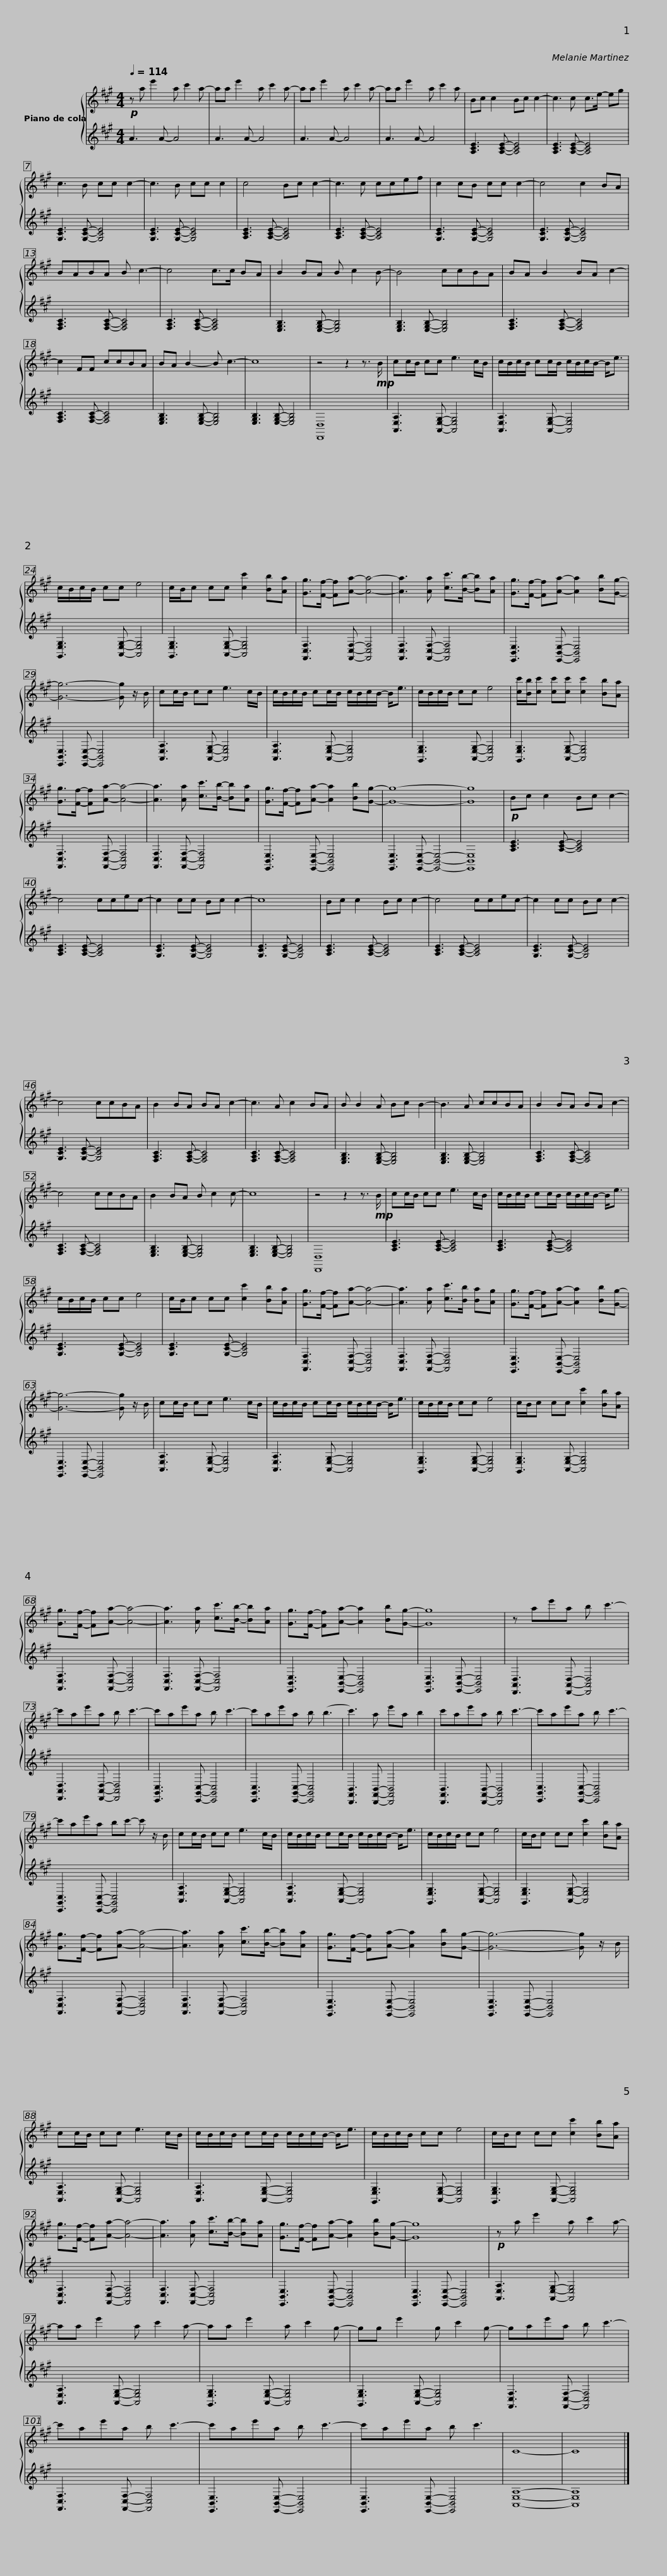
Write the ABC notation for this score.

X:1
%%score { 1 | 2 }
L:1/8
Q:1/4=114
M:4/4
I:linebreak $
K:A
V:1 treble
V:2 treble
V:1
!p! z a e'2 a c'2 a- | aa e'2 a c'2 a- | aa e'2 a c'2 a- | aa e'2 a c'2 a |$ Bc c2 Bc c2- | %5
 c3 c c>e- eg | c3 B cc c2- | c3 B cc c2 | c4 Bc c2- | c3 c ccef |$ %10
 c2 cB cc c2- | c4 c2 BA | BABA B c3- | c4 c>c BA | B2 BA B c2 B- | %15
 B4 ccBA |$ BA B2 BA c2- | c2 FF ccBA | BA B2- B c3- | c8 | %20
 z4 z2 z3/2!mp! B/ | cc/B/ cc e3 c/B/ |$ c/B/c/B/ cc/B/ c/B/c/B/- B<e | c/B/c/B/ cc e4 | c/B/c cc [cc']2 [Bb][Aa] | %25
 [Gg]>[Ff]- [Ff][Aa]- [Aa]4- |$ [Aa]3 [Aa] [cc']>[Bb]- [Bb][Aa] | [Gg]>[Ff]- [Ff][Aa]- [Aa]2 [Bb][Gg]- | [Gg]6- [Gg] z/ B/ | cc/B/ cc e3 c/B/ |$ %30
 c/B/c/B/ cc/B/ c/B/c/B/- B<e | c/B/c/B/ cc e4 | [cc']/[Bb]/[cc'] [cc'][cc'] [cc']2 [Bb][Aa] | [Gg]>[Ff]- [Ff][Aa]- [Aa]4- |$ [Aa]3 [Aa] [cc']>[Bb]- [Bb][Aa] | %35
 [Gg]>[Ff]- [Ff][Aa]- [Aa]2 [Bb][Gg]- | [Gg]8- | [Gg]8 |!p! Bc c2 Bc c2- | c4 ccec- |$ %40
 c2 cc Bc c2- | c8 | Bc c2 Bc c2- | c4 ccec- | c2 cc Bc c2- | %45
 c4 ccBA |$ B2 BA BA c2- | c3 A c2 BA | B B2 A Bc B2- | B3 A ccBA | %50
 B2 BA BA c2- | c4 ccBA |$ B2 BA B c2 c- | c8 | z4 z2 z3/2!mp! B/ | %55
 cc/B/ cc e3 c/B/ | c/B/c/B/ cc/B/ c/B/c/B/- B<e |$ c/B/c/B/ cc e4 | c/B/c cc [cc']2 [Bb][Aa] | [Gg]>[Ff]- [Ff][Aa]- [Aa]4- | %60
 [Aa]3 [Aa] [cc']>[Bb] [Ba][Ag] | [Gg]>[Ff]- [Ff][Aa]- [Aa]2 [Bb][Gg]- |$ [Gg]6- [Gg] z/ B/ | cc/B/ cc e3 c/B/ | c/B/c/B/ cc/B/ c/B/c/B/- B<e | %65
 c/B/c/B/ cc e4 |$ c/B/c cc [cc']2 [Bb][Aa] | [Gg]>[Ff]- [Ff][Aa]- [Aa]4- | [Aa]3 [Aa] [cc']>[Bb]- [Bb][Aa] | [Gg]>[Ff]- [Ff][Aa]- [Aa]2 [Bb][Gg]- | %70
 [Gg]8 |$ z ae'a b c'3- | c'ae'a b c'3- | c'ae'a b c'3- | c'ae'a b (b3 | %75
 c'3) a e'a b2 |$ c'ae'a b c'3- | c'ae'a b c'3- | c'ae'a bc'- c' z/ B/ | cc/B/ cc e3 c/B/ |$ %80
 c/B/c/B/ cc/B/ c/B/c/B/- B<e | c/B/c/B/ cc e4 | c/B/c cc [cc']2 [Bb][Aa] | [Gg]>[Ff]- [Ff][Aa]- [Aa]4- |$ [Aa]3 [Aa] [cc']>[Bb]- [Bb][Aa] | %85
 [Gg]>[Ff]- [Ff][Aa]- [Aa]2 [Bb][Gg]- | [Gg]6- [Gg] z/ B/ | cc/B/ cc e3 c/B/ |$ c/B/c/B/ cc/B/ c/B/c/B/- B<e | c/B/c/B/ cc e4 | %90
 c/B/c cc [cc']2 [Bb][Aa] | [Gg]>[Ff]- [Ff][Aa]- [Aa]4- |$ [Aa]3 [Aa] [cc']>[Bb]- [Bb][Aa] | [Gg]>[Ff]- [Ff][Aa]- [Aa]2 [Bb][Gg]- | [Gg]8 | %95
!p! z a e'2 a c'2 a- | aa e'2 a c'2 a- |$ aa e'2 a c'2 g- | gg e'2 g c'2 g- | gae'a b c'3- | %100
 c'ae'a b c'3- |$ c'ae'a b c'3- | c'ae'a b c'3 | C8- | C8 |] %105
V:2
 A3 A- A4 | A3 A- A4 | A3 A- A4 | A3 A- A4 |$ [A,CE]3 [A,CE]- [A,CE]4 | %5
 [A,CE]3 [A,CE]- [A,CE]4 | [G,CE]3 [G,CE]- [G,CE]4 | [G,CE]3 [G,CE]- [G,CE]4 | [A,CE]3 [A,CE]- [A,CE]4 | [A,CE]3 [A,CE]- [A,CE]4 |$ %10
 [G,CE]3 [G,CE]- [G,CE]4 | [G,CE]3 [G,CE]- [G,CE]4 | [F,A,C]3 [F,A,C]- [F,A,C]4 | [F,A,C]3 [F,A,C]- [F,A,C]4 | [E,G,B,]3 [E,G,B,]- [E,G,B,]4 | %15
 [E,G,B,]3 [E,G,B,]- [E,G,B,]4 |$ [F,A,C]3 [F,A,C]- [F,A,C]4 | [F,A,C]3 [F,A,C]- [F,A,C]4 | [E,G,B,]3 [E,G,B,]- [E,G,B,]4 | [E,G,B,]3 [E,G,B,]- [E,G,B,]4 | %20
 [D,,D,]8 | [A,,E,A,]3 [A,,E,G,]- [A,,E,G,]4 |$ [A,,E,A,]3 [A,,E,G,]- [A,,E,G,]4 | [G,,E,G,]3 [A,,E,G,]- [A,,E,G,]4 | [G,,E,G,]3 [A,,E,G,]- [A,,E,G,]4 | %25
 [F,,C,F,]3 [F,,C,F,]- [F,,C,F,]4 |$ [F,,C,F,]3 [F,,C,F,]- [F,,C,F,]4 | [E,,B,,E,]3 [E,,B,,E,]- [E,,B,,E,]4 | [E,,B,,E,]3 [E,,B,,E,]- [E,,B,,E,]4 | [A,,E,A,]3 [A,,E,G,]- [A,,E,G,]4 |$ %30
 [A,,E,A,]3 [A,,E,G,]- [A,,E,G,]4 | [G,,E,G,]3 [A,,E,G,]- [A,,E,G,]4 | [G,,E,G,]3 [A,,E,G,]- [A,,E,G,]4 | [F,,C,F,]3 [F,,C,F,]- [F,,C,F,]4 |$ [F,,C,F,]3 [F,,C,F,]- [F,,C,F,]4 | %35
 [E,,B,,E,]3 [E,,B,,E,]- [E,,B,,E,]4 | [E,,B,,E,]3 [E,,B,,E,]- [E,,B,,E,]4- | [E,,B,,E,]8 | [A,CE]3 [A,CE]- [A,CE]4 | [A,CE]3 [A,CE]- [A,CE]4 |$ %40
 [G,CE]3 [G,CE]- [G,CE]4 | [G,CE]3 [G,CE]- [G,CE]4 | [A,CE]3 [A,CE]- [A,CE]4 | [A,CE]3 [A,CE]- [A,CE]4 | [G,CE]3 [G,CE]- [G,CE]4 | %45
 [G,CE]3 [G,CE]- [G,CE]4 |$ [F,A,C]3 [F,A,C]- [F,A,C]4 | [F,A,C]3 [F,A,C]- [F,A,C]4 | [E,G,B,]3 [E,G,B,]- [E,G,B,]4 | [E,G,B,]3 [E,G,B,]- [E,G,B,]4 | %50
 [F,A,C]3 [F,A,C]- [F,A,C]4 | [F,A,C]3 [F,A,C]- [F,A,C]4 |$ [E,G,B,]3 [E,G,B,]- [E,G,B,]4 | [E,G,B,]3 [E,G,B,]- [E,G,B,]4 | [D,,D,]8 | %55
 [A,CE]3 [A,CE]- [A,CE]4 | [A,CE]3 [A,CE]- [A,CE]4 |$ [G,CE]3 [G,CE]- [G,CE]4 | [G,CE]3 [G,CE]- [G,CE]4 | [F,,C,F,]3 [F,,C,F,]- [F,,C,F,]4 | %60
 [F,,C,F,]3 [F,,C,F,]- [F,,C,F,]4 | [E,,B,,E,]3 [E,,B,,E,]- [E,,B,,E,]4 |$ [E,,B,,E,]3 [E,,B,,E,]- [E,,B,,E,]4 | [A,,E,A,]3 [A,,E,G,]- [A,,E,G,]4 | [A,,E,A,]3 [A,,E,G,]- [A,,E,G,]4 | %65
 [G,,E,G,]3 [A,,E,G,]- [A,,E,G,]4 |$ [G,,E,G,]3 [A,,E,G,]- [A,,E,G,]4 | [F,,C,F,]3 [F,,C,F,]- [F,,C,F,]4 | [F,,C,F,]3 [F,,C,F,]- [F,,C,F,]4 | [E,,B,,E,]3 [E,,B,,E,]- [E,,B,,E,]4 | %70
 [E,,B,,E,]3 [E,,B,,E,]- [E,,B,,E,]4 |$ [D,,A,,D,]3 [D,,A,,D,]- [D,,A,,D,]4 | [D,,A,,D,]3 [D,,A,,D,]- [D,,A,,D,]4 | [C,,G,,C,]3 [C,,G,,C,]- [C,,G,,C,]4 | [C,,G,,C,]3 [C,,G,,C,]- [C,,G,,C,]4 | %75
 [B,,,F,,B,,]3 [B,,,F,,B,,]- [B,,,F,,B,,]4 |$ [B,,,F,,B,,]3 [B,,,F,,B,,]- [B,,,F,,B,,]4 | [C,,G,,C,]3 [C,,G,,C,]- [C,,G,,C,]4 | [C,,G,,C,]3 [C,,G,,C,]- [C,,G,,C,]4 | [A,,E,A,]3 [A,,E,G,]- [A,,E,G,]4 |$ %80
 [A,,E,A,]3 [A,,E,G,]- [A,,E,G,]4 | [G,,E,G,]3 [A,,E,G,]- [A,,E,G,]4 | [G,,E,G,]3 [A,,E,G,]- [A,,E,G,]4 | [F,,C,F,]3 [F,,C,F,]- [F,,C,F,]4 |$ [F,,C,F,]3 [F,,C,F,]- [F,,C,F,]4 | %85
 [E,,B,,E,]3 [E,,B,,E,]- [E,,B,,E,]4 | [E,,B,,E,]3 [E,,B,,E,]- [E,,B,,E,]4 | [A,,E,A,]3 [A,,E,G,]- [A,,E,G,]4 |$ [A,,E,A,]3 [A,,E,G,]- [A,,E,G,]4 | [G,,E,G,]3 [A,,E,G,]- [A,,E,G,]4 | %90
 [G,,E,G,]3 [A,,E,G,]- [A,,E,G,]4 | [F,,C,F,]3 [F,,C,F,]- [F,,C,F,]4 |$ [F,,C,F,]3 [F,,C,F,]- [F,,C,F,]4 | [E,,B,,E,]3 [E,,B,,E,]- [E,,B,,E,]4 | [E,,B,,E,]3 [E,,B,,E,]- [E,,B,,E,]4 | %95
 [A,,E,A,]3 [A,,E,G,]- [A,,E,G,]4 | [A,,E,A,]3 [A,,E,G,]- [A,,E,G,]4 |$ [G,,E,G,]3 [A,,E,G,]- [A,,E,G,]4 | [G,,E,G,]3 [A,,E,G,]- [A,,E,G,]4 | [F,,C,F,]3 [F,,C,F,]- [F,,C,F,]4 | %100
 [F,,C,F,]3 [F,,C,F,]- [F,,C,F,]4 |$ [E,,B,,E,]3 [E,,B,,E,]- [E,,B,,E,]4 | [E,,B,,E,]3 [E,,B,,E,]- [E,,B,,E,]4 | [A,,E,A,]8- | [A,,E,A,]8 |] %105
